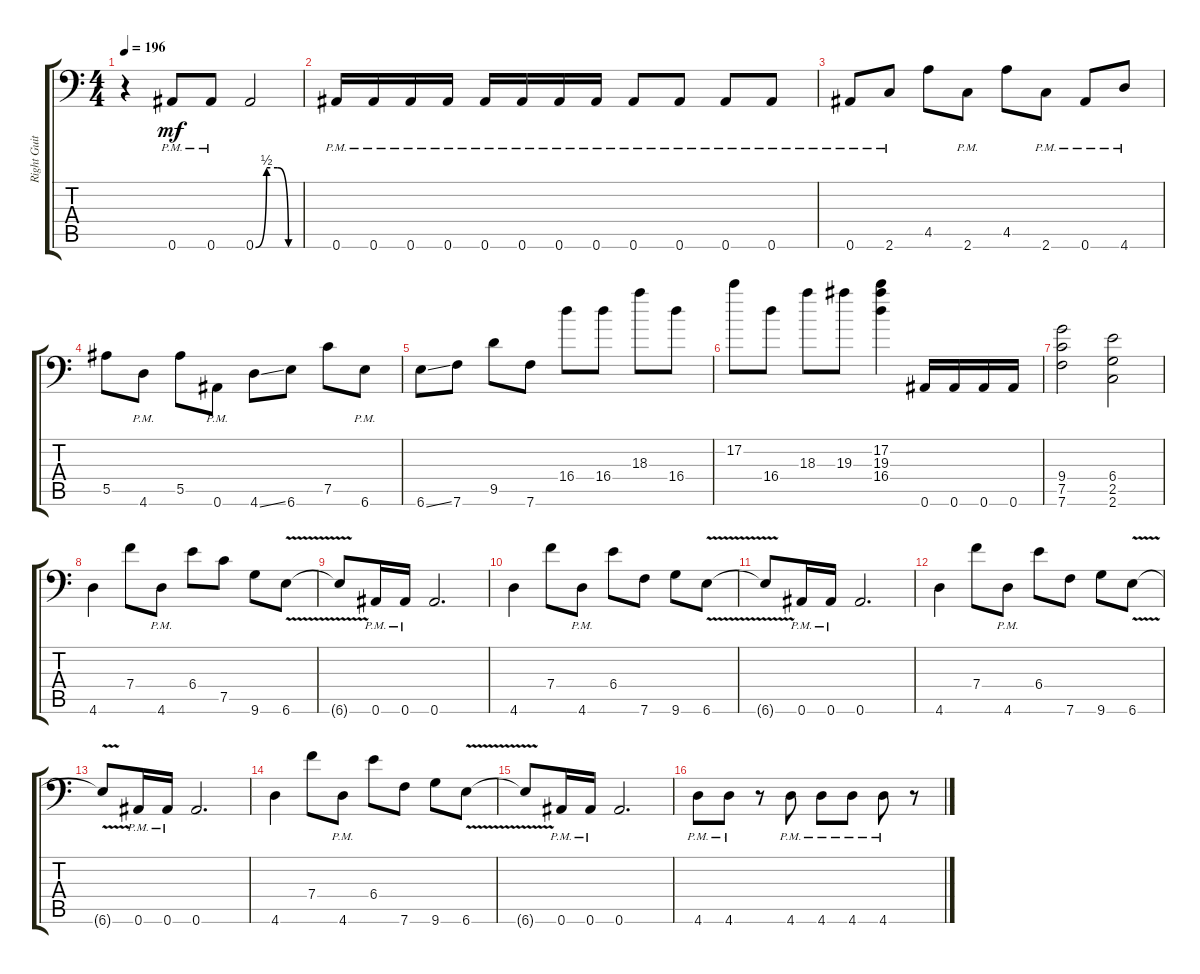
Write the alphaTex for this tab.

\track ("Right Guitar" "Right Guit") {instrument distortionguitar}
\staff {score tabs}
\tuning (C4 G3 Eb3 Bb2 F2 Bb1) {hide}
\ts (4 4)
\tempo 196
\clef f4
\ks c
r.4{dy mf} 0.6{pm}.8 0.6{pm}.8 0.6{be (custom 0 0 15 2 30 2 45 0 60 0)}.2 |
0.6{pm}.16 0.6{pm}.16 0.6{pm}.16 0.6{pm}.16 0.6{pm}.16 0.6{pm}.16 0.6{pm}.16 0.6{pm}.16 0.6{pm}.8 0.6{pm}.8 0.6{pm}.8 0.6{pm}.8 |
0.6{pm}.8 2.6{pm}.8 4.5.8 2.6{pm}.8 4.5.8 2.6{pm}.8 0.6{pm}.8 4.6{pm}.8 |
5.5.8 4.6{pm}.8 5.5.8 0.6{pm}.8 4.6{ss}.8 6.6.8 7.5.8 6.6{pm}.8 |
6.6{ss}.8 7.6.8 9.5.8 7.6.8 16.4.8 16.4.8 18.3.8 16.4.8 |
17.2.8 16.4.8 18.3.8 19.3.8 (17.2 19.3 16.4).4 0.6.16 0.6.16 0.6.16 0.6.16 |
(9.4 7.5 7.6).2 (6.4 2.5 2.6).2 |
4.6.4 7.4.8 4.6{pm}.8 6.4.8 7.5.8 9.6.8 6.6{v}.8 |
6.6{t}.8 0.6{pm}.16 0.6{pm}.16 0.6.2{d} |
4.6.4 7.4.8 4.6{pm}.8 6.4.8 7.6.8 9.6.8 6.6{v}.8 |
6.6{t}.8 0.6{pm}.16 0.6{pm}.16 0.6.2{d} |
4.6.4 7.4.8 4.6{pm}.8 6.4.8 7.6.8 9.6.8 6.6{v}.8 |
6.6{t}.8 0.6{pm}.16 0.6{pm}.16 0.6.2{d} |
4.6.4 7.4.8 4.6{pm}.8 6.4.8 7.6.8 9.6.8 6.6{v}.8 |
6.6{t}.8 0.6{pm}.16 0.6{pm}.16 0.6.2{d} |
4.6{pm}.8 4.6{pm}.8 r.8 4.6{pm}.8 4.6{pm}.8 4.6{pm}.8 4.6{pm}.8 r.8
